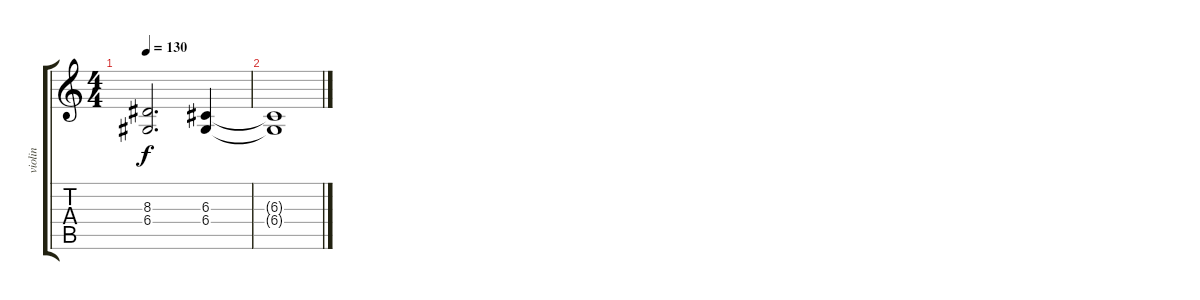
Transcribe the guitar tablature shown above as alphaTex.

\track ("violin" "violin") {instrument tremolostrings}
\staff {score tabs}
\tuning (E4 B3 G3 D3 A2 E2) {hide}
\ts (4 4)
\tempo 130
\clef g2
\ks c
(8.3 6.4).2{d dy f} (6.3 6.4).4{volume 0} |
(6.3{t} 6.4{t}).1
